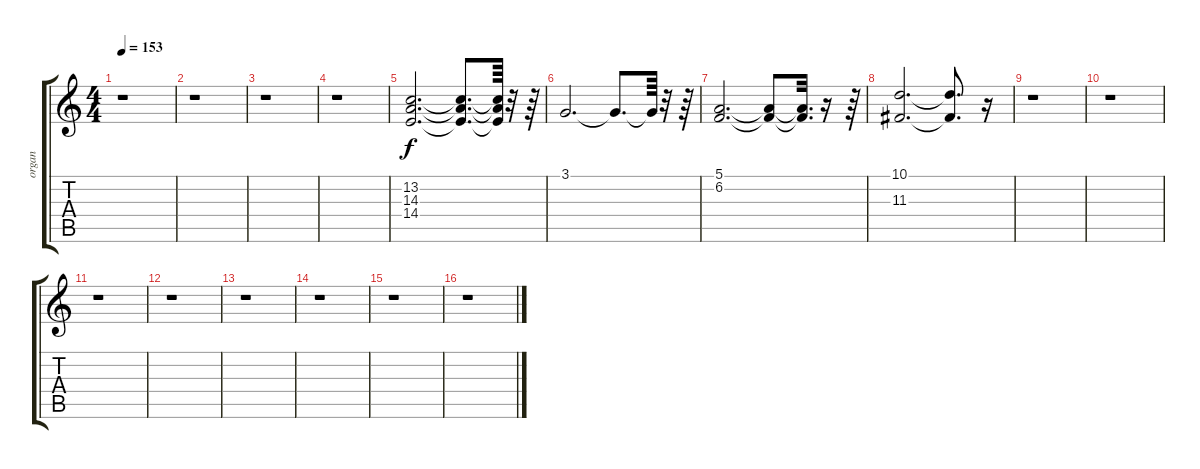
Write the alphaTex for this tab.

\track ("organ" "organ") {instrument drawbarorgan}
\staff {score tabs}
\tuning (E4 B3 G3 D3 A2 E2) {hide}
\ts (4 4)
\tempo 153
\clef g2
\ks c
r.1{dy f} |
r.1 |
r.1 |
r.1 |
(13.2 14.3 14.4).2{d} (13.2{t} 14.3{t} 14.4{t}).8{d} (13.2{t} 14.3{t} 14.4{t}).64 r.32 r.64 |
3.1.2{d} 3.1{t}.8{d} 3.1{t}.64 r.32 r.64 |
(5.1 6.2).2{d} (5.1{t} 6.2{t}).8 (5.1{t} 6.2{t}).32{d} r.16 r.64 |
(10.1 11.3).2{d} (10.1{t} 11.3{t}).8{d} r.16 |
r.1 |
r.1 |
r.1 |
r.1 |
r.1 |
r.1 |
r.1 |
r.1
